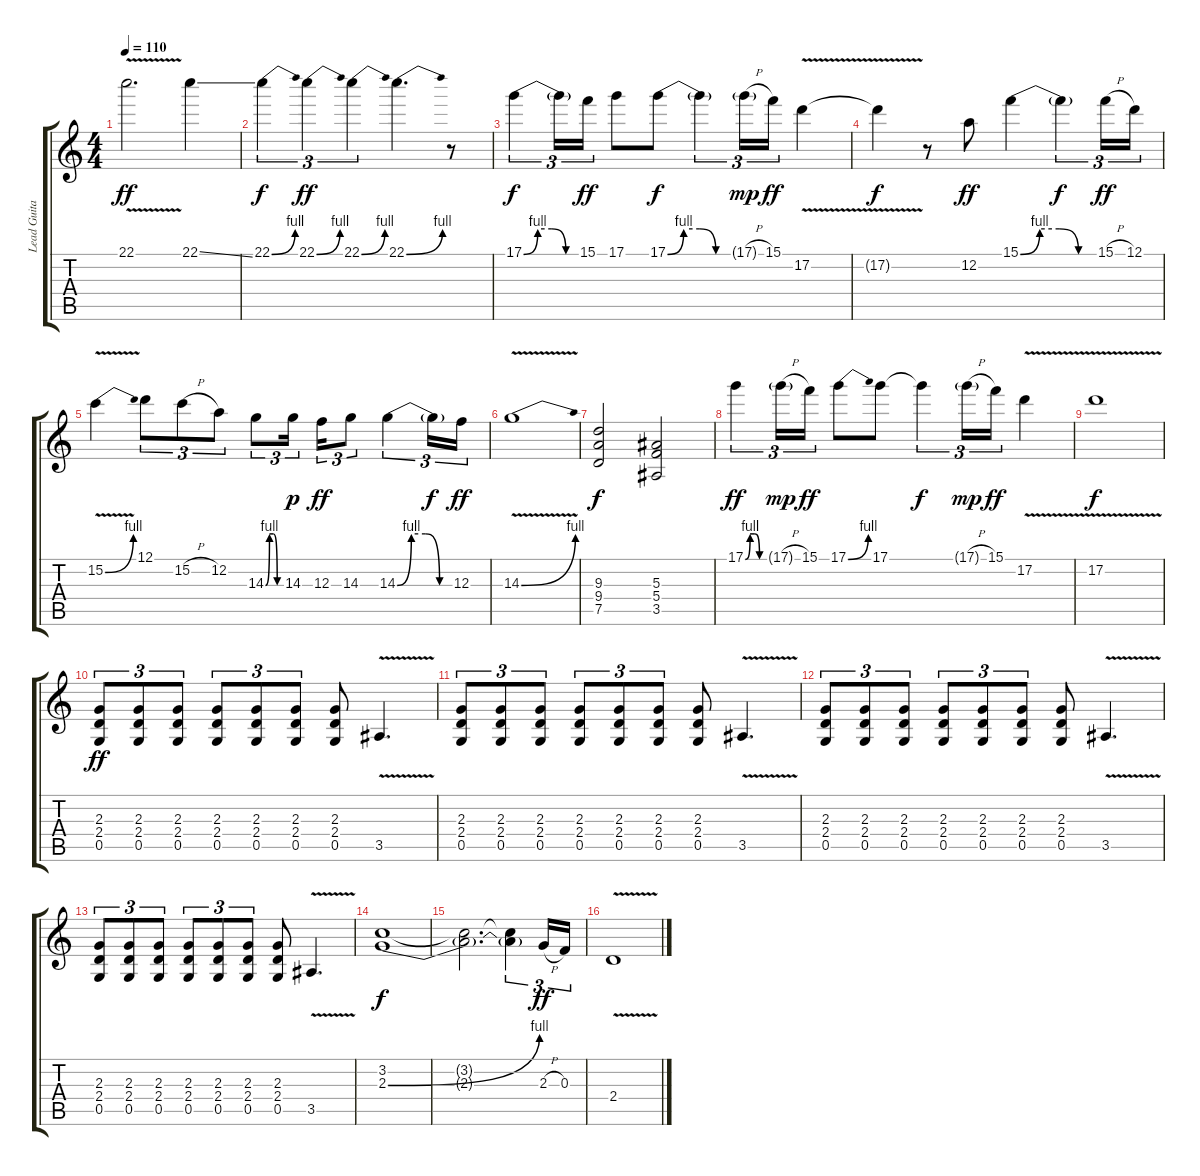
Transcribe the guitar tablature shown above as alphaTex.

\track ("Lead Guitar" "Lead Guita") {instrument distortionguitar}
\staff {score tabs}
\tuning (D4 A3 F3 C3 G2 D2) {hide}
\ts (4 4)
\tempo 110
\clef g2
\ks c
22.1{v}.2{d dy ff} 22.1{ss}.4 |
22.1{be (bend 0 0 60 4)}.4{tu (3 2) dy f} 22.1{be (bend 0 0 60 4)}.4{tu (3 2) dy ff} 22.1{be (bend 0 0 60 4)}.4{tu (3 2)} 22.1{be (bend 0 0 60 4)}.4{d} r.8 |
17.1{be (custom 0 0 15 4 30 4 45 0 60 0)}.4{tu (3 2) dy f} 17.1{t}.16{tu (3 2)} 15.1.16{tu (3 2) dy ff} 17.1.8 17.1{be (custom 0 0 15 4 30 4 45 0 60 0)}.8{dy f} 17.1{t}.4{tu (3 2)} 17.1{h g}.16{tu (3 2) dy mp} 15.1.16{tu (3 2) dy ff} 17.2{v}.4 |
17.2{t}.4{dy f} r.8 12.2.8{dy ff} 15.1{be (custom 0 0 15 4 30 4 45 0 60 0)}.4 15.1{t}.4{tu (3 2) dy f} 15.1{h}.16{tu (3 2) dy ff} 12.1.16{tu (3 2)} |
15.2{be (bend 0 0 60 4) v}.4 12.1.8{tu (3 2)} 15.2{h}.8{tu (3 2)} 12.2.8{tu (3 2)} 14.3{be (custom 0 0 15 4 30 4 45 0 60 0)}.8{tu (3 2)} 14.3.16{tu (3 2) dy p beam splitsecondary} 12.3.16{tu (3 2) dy ff} 14.3.8{tu (3 2)} 14.3{be (custom 0 0 15 4 30 4 45 0 60 0)}.4{tu (3 2)} 14.3{t}.16{tu (3 2) dy f} 12.3.16{tu (3 2) dy ff} |
14.3{be (bend 0 0 60 4) v}.1 |
(9.3 9.4 7.5).2{dy f} (5.3 5.4 3.5).2 |
17.1{be (custom 0 0 15 4 30 4 45 0 60 0)}.4{tu (3 2) dy ff} 17.1{h g}.16{tu (3 2) dy mp} 15.1.16{tu (3 2) dy ff} 17.1{be (bend 0 0 60 4)}.8 17.1.8 17.1{t}.4{tu (3 2) dy f} 17.1{h g}.16{tu (3 2) dy mp} 15.1.16{tu (3 2) dy ff} 17.2{v}.4 |
17.2{v}.1{dy f} |
(2.3 2.4 0.5).8{tu (3 2) dy ff} (2.3 2.4 0.5).8{tu (3 2)} (2.3 2.4 0.5).8{tu (3 2)} (2.3 2.4 0.5).8{tu (3 2)} (2.3 2.4 0.5).8{tu (3 2)} (2.3 2.4 0.5).8{tu (3 2)} (2.3 2.4 0.5).8 3.5{v}.4{d} |
(2.3 2.4 0.5).8{tu (3 2)} (2.3 2.4 0.5).8{tu (3 2)} (2.3 2.4 0.5).8{tu (3 2)} (2.3 2.4 0.5).8{tu (3 2)} (2.3 2.4 0.5).8{tu (3 2)} (2.3 2.4 0.5).8{tu (3 2)} (2.3 2.4 0.5).8 3.5{v}.4{d} |
(2.3 2.4 0.5).8{tu (3 2)} (2.3 2.4 0.5).8{tu (3 2)} (2.3 2.4 0.5).8{tu (3 2)} (2.3 2.4 0.5).8{tu (3 2)} (2.3 2.4 0.5).8{tu (3 2)} (2.3 2.4 0.5).8{tu (3 2)} (2.3 2.4 0.5).8 3.5{v}.4{d} |
(2.3 2.4 0.5).8{tu (3 2)} (2.3 2.4 0.5).8{tu (3 2)} (2.3 2.4 0.5).8{tu (3 2)} (2.3 2.4 0.5).8{tu (3 2)} (2.3 2.4 0.5).8{tu (3 2)} (2.3 2.4 0.5).8{tu (3 2)} (2.3 2.4 0.5).8 3.5{v}.4{d} |
(3.2 2.3{be (bend 0 0 60 4)}).1{dy f} |
(3.2{t} 2.3{t}).2{d} (3.2{t} 2.3{t}).4{tu (3 2)} 2.3{h}.16{tu (3 2) dy ff} 0.3.16{tu (3 2)} |
2.4{v}.1
